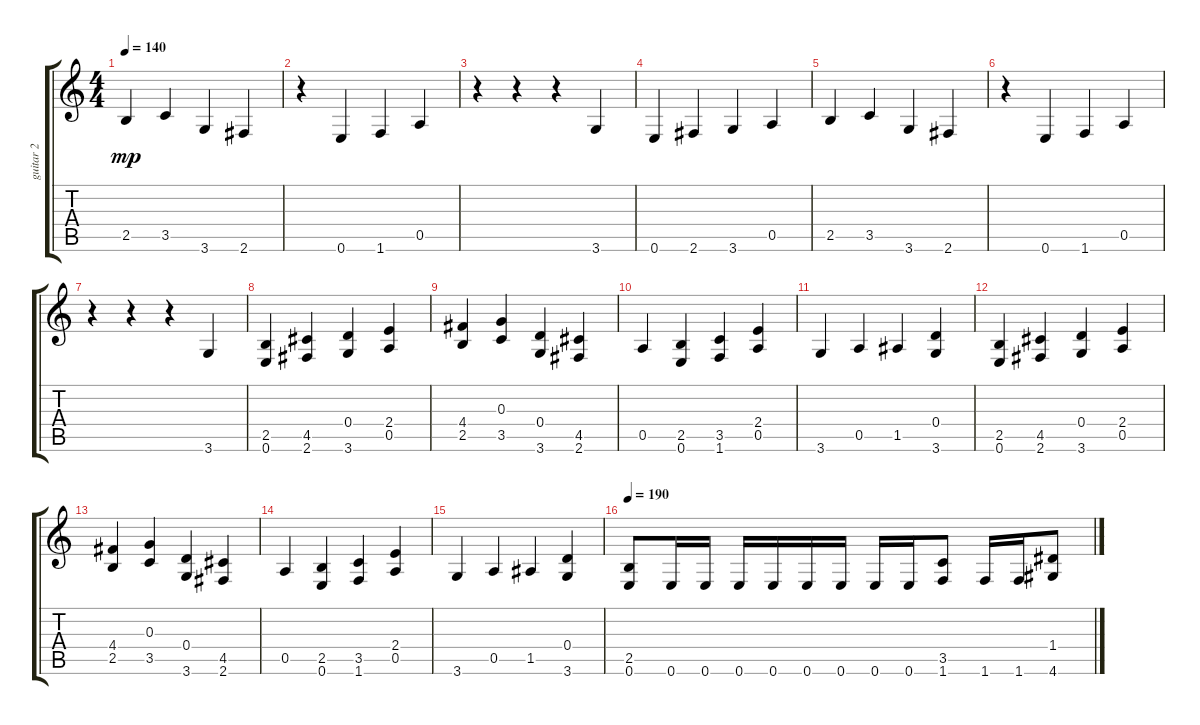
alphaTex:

\track ("guitar 2            " "guitar 2  ") {instrument distortionguitar}
\staff {score tabs}
\tuning (E4 B3 G3 D3 A2 E2) {hide}
\ts (4 4)
\tempo 140
\clef g2
\ks c
2.5.4{dy mp} 3.5.4 3.6.4 2.6.4 |
r.4 0.6.4 1.6.4 0.5.4 |
r.4 r.4 r.4 3.6.4 |
0.6.4 2.6.4 3.6.4 0.5.4 |
2.5.4 3.5.4 3.6.4 2.6.4 |
r.4 0.6.4 1.6.4 0.5.4 |
r.4 r.4 r.4 3.6.4 |
(2.5 0.6).4 (4.5 2.6).4 (0.4 3.6).4 (2.4 0.5).4 |
(4.4 2.5).4 (0.3 3.5).4 (0.4 3.6).4 (4.5 2.6).4 |
0.5.4 (2.5 0.6).4 (3.5 1.6).4 (2.4 0.5).4 |
3.6.4 0.5.4 1.5.4 (0.4 3.6).4 |
(2.5 0.6).4 (4.5 2.6).4 (0.4 3.6).4 (2.4 0.5).4 |
(4.4 2.5).4 (0.3 3.5).4 (0.4 3.6).4 (4.5 2.6).4 |
0.5.4 (2.5 0.6).4 (3.5 1.6).4 (2.4 0.5).4 |
3.6.4 0.5.4 1.5.4 (0.4 3.6).4 |
\tempo 190
(2.5 0.6).8 0.6.16 0.6.16 0.6.16 0.6.16 0.6.16 0.6.16 0.6.16 0.6.16 (3.5 1.6).8 1.6.16 1.6.16 (1.4 4.6).8
